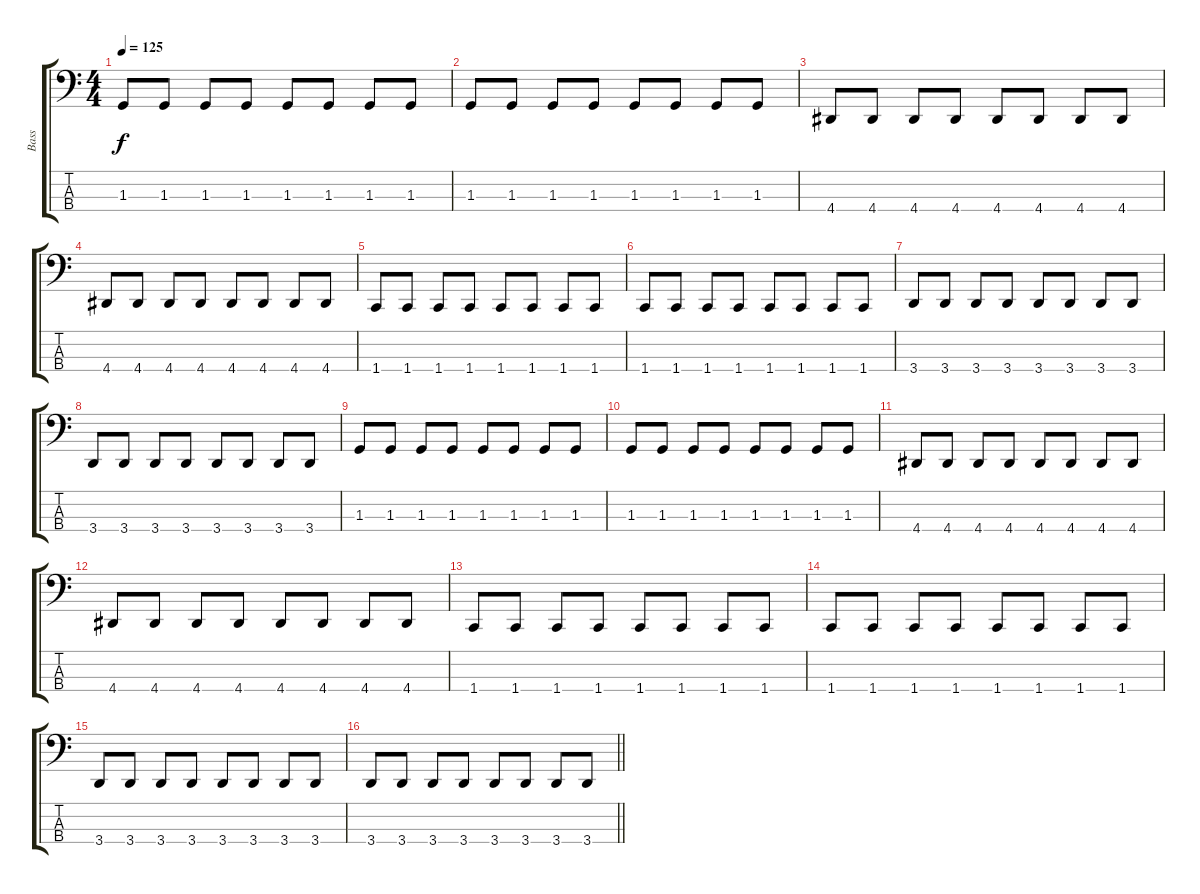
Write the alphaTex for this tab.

\track ("Bass" "Bass") {instrument electricbasspick}
\staff {score tabs}
\tuning (E2 B1 Gb1 B0) {hide}
\ts (4 4)
\tempo 125
\clef f4
\ks c
1.3.8{dy f} 1.3.8 1.3.8 1.3.8 1.3.8 1.3.8 1.3.8 1.3.8 |
1.3.8 1.3.8 1.3.8 1.3.8 1.3.8 1.3.8 1.3.8 1.3.8 |
4.4.8 4.4.8 4.4.8 4.4.8 4.4.8 4.4.8 4.4.8 4.4.8 |
4.4.8 4.4.8 4.4.8 4.4.8 4.4.8 4.4.8 4.4.8 4.4.8 |
1.4.8 1.4.8 1.4.8 1.4.8 1.4.8 1.4.8 1.4.8 1.4.8 |
1.4.8 1.4.8 1.4.8 1.4.8 1.4.8 1.4.8 1.4.8 1.4.8 |
3.4.8 3.4.8 3.4.8 3.4.8 3.4.8 3.4.8 3.4.8 3.4.8 |
3.4.8 3.4.8 3.4.8 3.4.8 3.4.8 3.4.8 3.4.8 3.4.8 |
1.3.8 1.3.8 1.3.8 1.3.8 1.3.8 1.3.8 1.3.8 1.3.8 |
1.3.8 1.3.8 1.3.8 1.3.8 1.3.8 1.3.8 1.3.8 1.3.8 |
4.4.8 4.4.8 4.4.8 4.4.8 4.4.8 4.4.8 4.4.8 4.4.8 |
4.4.8 4.4.8 4.4.8 4.4.8 4.4.8 4.4.8 4.4.8 4.4.8 |
1.4.8 1.4.8 1.4.8 1.4.8 1.4.8 1.4.8 1.4.8 1.4.8 |
1.4.8 1.4.8 1.4.8 1.4.8 1.4.8 1.4.8 1.4.8 1.4.8 |
3.4.8 3.4.8 3.4.8 3.4.8 3.4.8 3.4.8 3.4.8 3.4.8 |
\barLineRight lightlight
3.4.8 3.4.8 3.4.8 3.4.8 3.4.8 3.4.8 3.4.8 3.4.8
